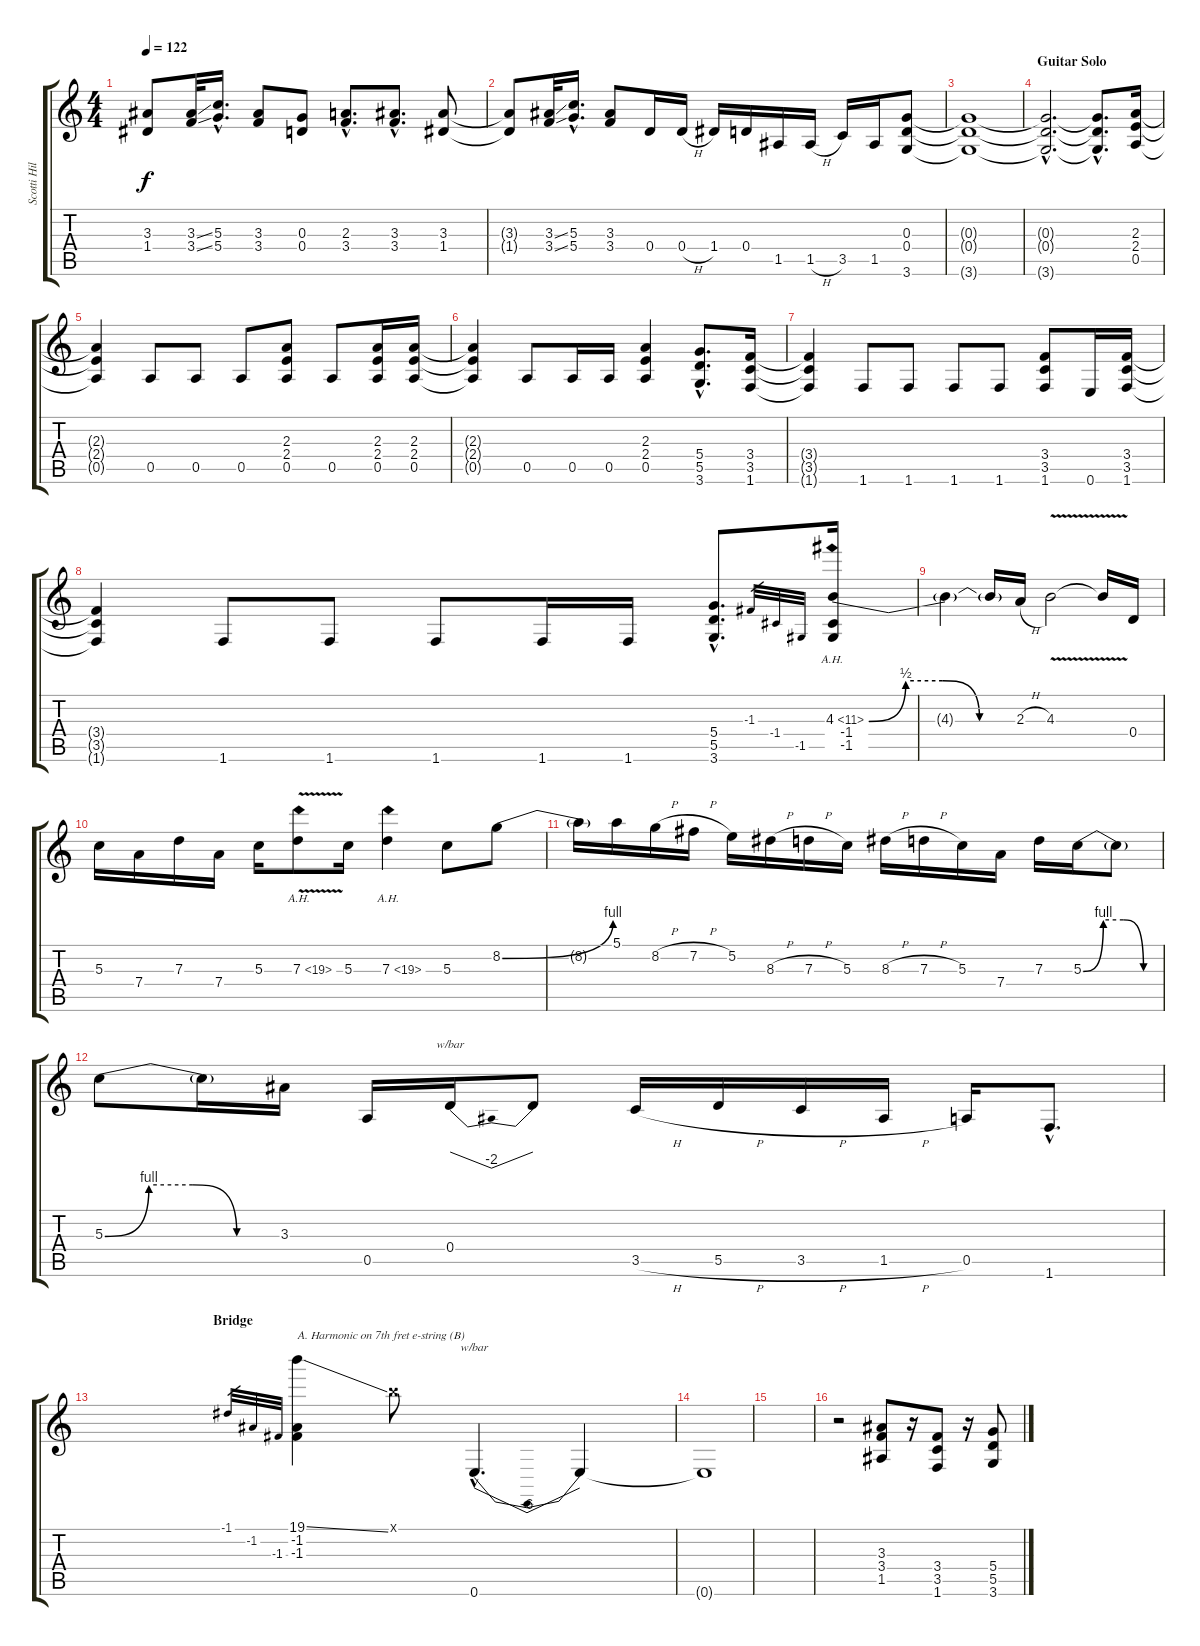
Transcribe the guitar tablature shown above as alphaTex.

\track ("Scotti Hill - Guitar" "Scotti Hil") {instrument overdrivenguitar}
\staff {score tabs}
\tuning (E4 B3 G3 D3 A2 E2) {hide}
\ts (4 4)
\tempo 122
\clef g2
\ks c
(3.3{t} 1.4{t}).8{dy f} (3.3{ss} 3.4{ss}).32 (5.3{hac} 5.4{hac}).16{d} (3.3 3.4).8 (0.3 0.4).8 (2.3{hac} 3.4{hac}).8{d} (3.3{hac} 3.4{hac}).8{d} (3.3 1.4).8 |
(3.3{t} 1.4{t}).8 (3.3{ss} 3.4{ss}).32 (5.3{hac} 5.4{hac}).16{d} (3.3 3.4).8 0.4.16 0.4{h}.16 1.4.16 0.4.16 1.5.16 1.5{h}.16 3.5.16 1.5.16 (0.3 0.4 3.6).8 |
(0.3{t} 0.4{t} 3.6{t}).1 |
\section ("" "Guitar Solo")
(0.3{hac t} 0.4{hac t} 3.6{hac t}).2{d} (0.3{hac t} 0.4{hac t} 3.6{hac t}).8{d} (2.3 2.4 0.5).16 |
(2.3{t} 2.4{t} 0.5{t}).4 0.5.8 0.5.8 0.5.8 (2.3 2.4 0.5).8 0.5.8 (2.3 2.4 0.5).16 (2.3 2.4 0.5).16 |
(2.3{t} 2.4{t} 0.5{t}).4 0.5.8 0.5.16 0.5.16 (2.3 2.4 0.5).4 (5.4{hac} 5.5{hac} 3.6{hac}).8{d} (3.4 3.5 1.6).16 |
(3.4{t} 3.5{t} 1.6{t}).4 1.6.8 1.6.8 1.6.8 1.6.8 (3.4 3.5 1.6).8 0.6.16 (3.4 3.5 1.6).16 |
(3.4{t} 3.5{t} 1.6{t}).4 1.6.8 1.6.8 1.6.8 1.6.16 1.6.16 (5.4{hac} 5.5{hac} 3.6{hac}).8{d} -1.3.32{gr} -1.4.32{gr} -1.5.32{gr} (4.3{be (custom 0 0 15 2 30 2 45 0 60 0) ah 7} -1.4 -1.5).16 |
4.3{t}.4 4.3{t}.16 2.3{h}.16 4.3{v}.2 4.3{t}.16 0.4.16 |
5.3.16 7.4.16 7.3.16 7.4.16 5.3.16 7.3{ah 12 v}.8 5.3.16 7.3{ah 12}.4 5.3.8 8.2{be (bend 0 0 60 4)}.8 |
8.2{t}.16 5.1.16 8.2{h}.16 7.2{h}.16 5.2.16 8.3{h}.16 7.3{h}.16 5.3.16 8.3{h}.16 7.3{h}.16 5.3.16 7.4.16 7.3.16 5.3{be (custom 0 0 15 4 30 4 45 0 60 0)}.16 5.3{t}.8 |
5.3{be (custom 0 0 15 4 30 4 45 0 60 0)}.8 5.3{t}.16 3.3.16 0.5.16 0.4.16{tbe (dip default 0 0 30 -8 60 0)} 0.4{t}.8 3.5{h}.16 5.5{h}.16 3.5{h}.16 1.5{h}.16 0.5.16 1.6{hac}.8{d} |
\section ("" "Bridge")
-1.1.32{gr} -1.2.32{gr} -1.3.32{gr} (19.1{ss} -1.2 -1.3).4{txt "A. Harmonic on 7th fret e-string (B)" volume 5} 7.1{x}.8 0.6{hac}.4{d tbe (dip default 0 0 30 -24 60 0)} 0.6{t}.4 |
0.6{t}.1 |
|
r.2 (3.3 3.4 1.5).8 r.16 (3.4 3.5 1.6).8 r.16 (5.4 5.5 3.6).8
